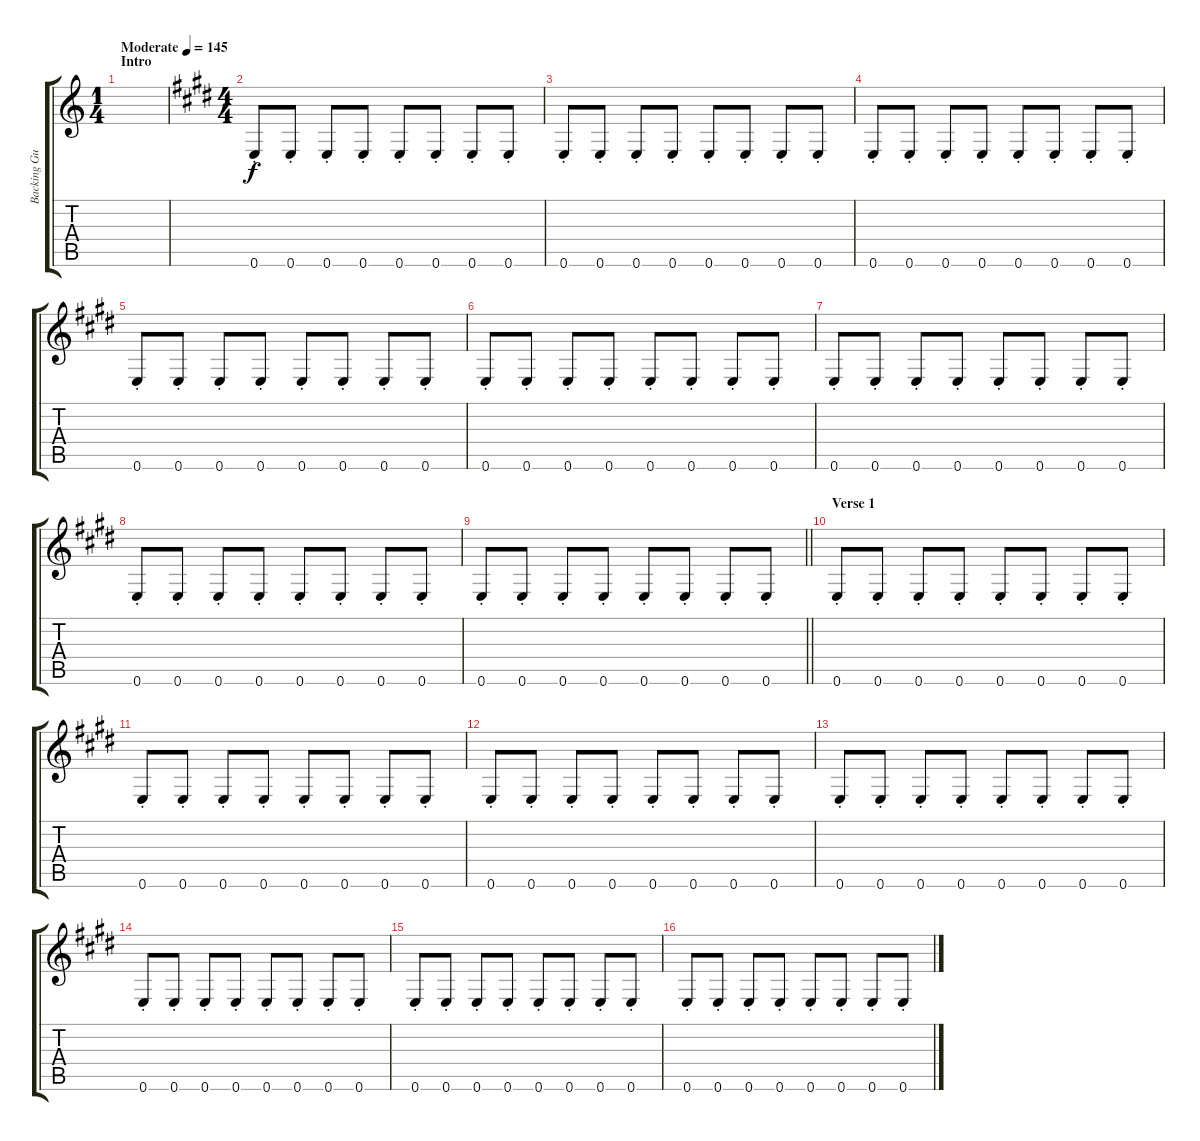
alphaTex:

\track ("Backing Guitar" "Backing Gu") {instrument electricguitarjazz}
\staff {score tabs}
\tuning (E4 B3 G3 D3 A2 E2) {hide}
\ts (1 4)
\section ("" "Intro")
\tempo (145 "Moderate")
\clef g2
\ks c
|
\ts (4 4)
\ks e
0.6{st}.8 0.6{st}.8 0.6{st}.8 0.6{st}.8 0.6{st}.8 0.6{st}.8 0.6{st}.8 0.6{st}.8 |
0.6{st}.8 0.6{st}.8 0.6{st}.8 0.6{st}.8 0.6{st}.8 0.6{st}.8 0.6{st}.8 0.6{st}.8 |
0.6{st}.8 0.6{st}.8 0.6{st}.8 0.6{st}.8 0.6{st}.8 0.6{st}.8 0.6{st}.8 0.6{st}.8 |
0.6{st}.8 0.6{st}.8 0.6{st}.8 0.6{st}.8 0.6{st}.8 0.6{st}.8 0.6{st}.8 0.6{st}.8 |
0.6{st}.8 0.6{st}.8 0.6{st}.8 0.6{st}.8 0.6{st}.8 0.6{st}.8 0.6{st}.8 0.6{st}.8 |
0.6{st}.8 0.6{st}.8 0.6{st}.8 0.6{st}.8 0.6{st}.8 0.6{st}.8 0.6{st}.8 0.6{st}.8 |
0.6{st}.8 0.6{st}.8 0.6{st}.8 0.6{st}.8 0.6{st}.8 0.6{st}.8 0.6{st}.8 0.6{st}.8 |
\barLineRight lightlight
0.6{st}.8 0.6{st}.8 0.6{st}.8 0.6{st}.8 0.6{st}.8 0.6{st}.8 0.6{st}.8 0.6{st}.8 |
\section ("" "Verse 1")
0.6{st}.8 0.6{st}.8 0.6{st}.8 0.6{st}.8 0.6{st}.8 0.6{st}.8 0.6{st}.8 0.6{st}.8 |
0.6{st}.8 0.6{st}.8 0.6{st}.8 0.6{st}.8 0.6{st}.8 0.6{st}.8 0.6{st}.8 0.6{st}.8 |
0.6{st}.8 0.6{st}.8 0.6{st}.8 0.6{st}.8 0.6{st}.8 0.6{st}.8 0.6{st}.8 0.6{st}.8 |
0.6{st}.8 0.6{st}.8 0.6{st}.8 0.6{st}.8 0.6{st}.8 0.6{st}.8 0.6{st}.8 0.6{st}.8 |
0.6{st}.8 0.6{st}.8 0.6{st}.8 0.6{st}.8 0.6{st}.8 0.6{st}.8 0.6{st}.8 0.6{st}.8 |
0.6{st}.8 0.6{st}.8 0.6{st}.8 0.6{st}.8 0.6{st}.8 0.6{st}.8 0.6{st}.8 0.6{st}.8 |
0.6{st}.8 0.6{st}.8 0.6{st}.8 0.6{st}.8 0.6{st}.8 0.6{st}.8 0.6{st}.8 0.6{st}.8
